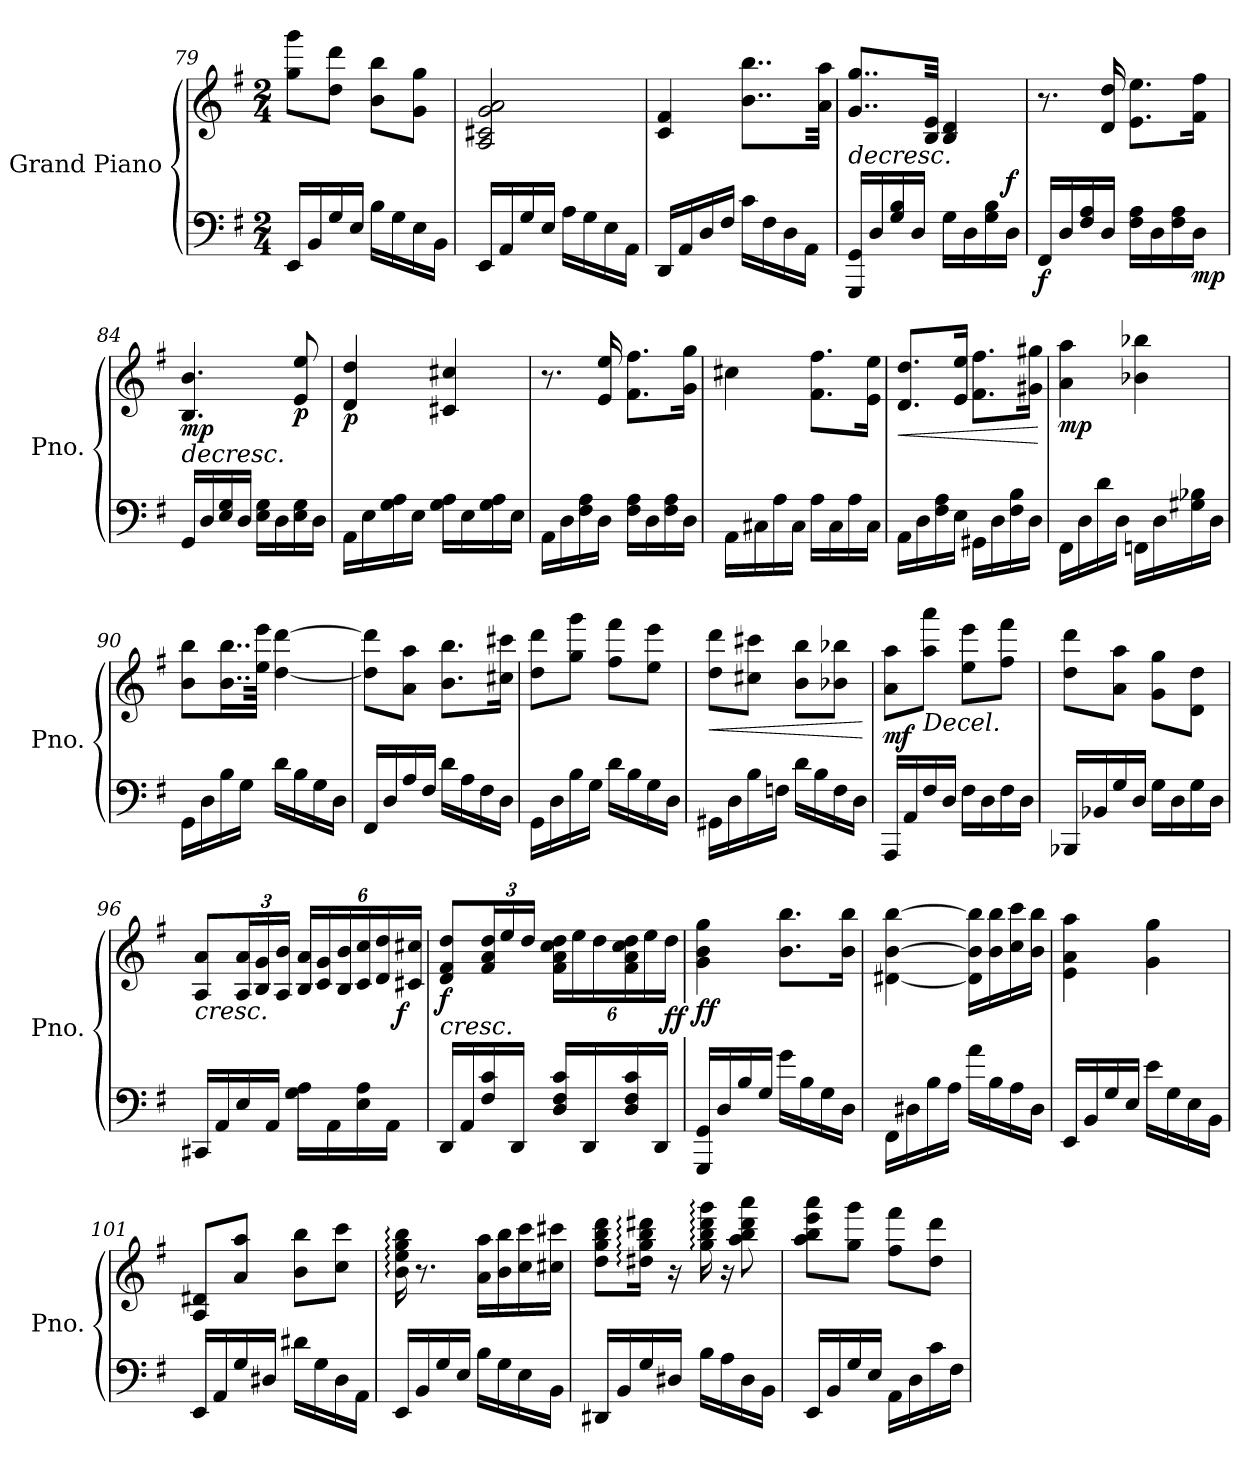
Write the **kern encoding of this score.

**kern	**kern	**dynam
*part1	*part1	*part1
*staff2	*staff1	*staff1/2
*I"Grand Piano	*	*
*I'Pno.	*	*
*clefF4	*clefG2	*
*k[f#]	*k[f#]	*
*M2/4	*M2/4	*
=79	=79	=79
16EE/LL	8gg\ 8ggg\L	.
16BB/	.	.
16G/	8dd\ 8ddd\J	.
16E/JJ	.	.
16B\LL	8b\ 8bb\L	.
16G\	.	.
16E\	8g\ 8gg\J	.
16BB\JJ	.	.
=80	=80	=80
16EE/LL	2A/ 2c#X/ 2g/ 2a/	.
16AA/	.	.
16G/	.	.
16E/JJ	.	.
16A\LL	.	.
16G\	.	.
16E\	.	.
16AA\JJ	.	.
!!LO:PB:g=z
=81	=81	=81
16DD/LL	4c/ 4f#/	.
16AA/	.	.
16D/	.	.
16F#/JJ	.	.
16c\LL	8..b\ 8..bb\L	.
16F#\	.	.
16D\	.	.
16AA\JJ	.	.
.	32a\ 32aa\Jkk	.
=82	=82	=82
!	!	!LO:HP:b
16GGG/ 16GG/LL	8..g/ 8..gg/L	>
16D/	.	.
16G/ 16B/	.	.
16D/JJ	.	.
.	32B/ 32e/Jkk	.
16G\LL	4B/ 4d/	.
16D\	.	.
16G\ 16B\	.	.
!	!	!LO:DY:a=2
16D\JJ	.	f
.	.	]
=83	=83	=83
!	!	!LO:DY:b=2
16FF#/LL	8.r	f
16D/	.	.
16F#/ 16A/	.	.
16D/JJ	16d/ 16dd/	.
16F#\ 16A\LL	8.e\ 8.ee\L	.
16D\	.	.
16F#\ 16A\	.	.
!	!	!LO:DY:b=2
16D\JJ	16f#\ 16ff#\Jk	mp
=84	=84	=84
!	!	!LO:HP:b
!	!	!LO:DY:n=1:b
16GG/LL	4.B/ 4.b/	> mp
16D/	.	.
16E/ 16G/	.	.
16D/JJ	.	.
16E\ 16G\LL	.	.
16D\	.	.
!	!	!LO:DY:n=2:b
16E\ 16G\	8e/ 8ee/	p
16D\JJ	.	.
.	.	]
=85	=85	=85
!	!	!LO:DY:b
16AA\LL	4d/ 4dd/	p
16E\	.	.
16G\ 16A\	.	.
16E\JJ	.	.
16G\ 16A\LL	4c#X/ 4cc#X/	.
16E\	.	.
16G\ 16A\	.	.
16E\JJ	.	.
!!LO:LB:g=z
=86	=86	=86
16AA\LL	8.r	.
16D\	.	.
16F#\ 16A\	.	.
16D\JJ	16e/ 16ee/	.
16F#\ 16A\LL	8.f#\ 8.ff#\L	.
16D\	.	.
16F#\ 16A\	.	.
16D\JJ	16g\ 16gg\Jk	.
=87	=87	=87
16AA\LL	4cc#X\	.
16C#X\	.	.
16A\	.	.
16C#\JJ	.	.
16A\LL	8.f#\ 8.ff#\L	.
16C#\	.	.
16A\	.	.
16C#\JJ	16e\ 16ee\Jk	.
=88	=88	=88
!	!	!LO:HP:b
16AA\LL	8.d/ 8.dd/L	<
16D\	.	.
16F#\ 16A\	.	.
16E\JJ	16e/ 16ee/Jk	.
16GG#X\LL	8.f#\ 8.ff#\L	.
16D\	.	.
16F#\ 16B\	.	.
16D\JJ	16g#X\ 16gg#X\Jk	.
.	.	[
=89	=89	=89
!	!	!LO:DY:b
16FF#\LL	4a\ 4aa\	mp
16D\	.	.
16d\	.	.
16D\JJ	.	.
16FFn\LL	4b-X\ 4bb-X\	.
16D\	.	.
16G#X\ 16B-X\	.	.
16D\JJ	.	.
=90	=90	=90
16GG\LL	8b\ 8bb\L	.
16D\	.	.
16B\	16..b\ 16..bb\L	.
16G\JJ	.	.
.	64ee\ 64eee\JJkk	.
16d\LL	[4dd\ [4ddd\	.
16B\	.	.
16G\	.	.
16D\JJ	.	.
!!LO:LB:g=z
=91	=91	=91
16FF#/LL	8dd\] 8ddd\]L	.
16D/	.	.
16A/	8a\ 8aa\J	.
16F#/JJ	.	.
16d\LL	8.b\ 8.bb\L	.
16A\	.	.
16F#\	.	.
16D\JJ	16cc#X\ 16ccc#X\Jk	.
=92	=92	=92
16GG\LL	8dd\ 8ddd\L	.
16D\	.	.
16B\	8gg\ 8ggg\J	.
16G\JJ	.	.
16d\LL	8ff#\ 8fff#\L	.
16B\	.	.
16G\	8ee\ 8eee\J	.
16D\JJ	.	.
=93	=93	=93
!	!	!LO:HP:b
16GG#X\LL	8dd\ 8ddd\L	<
16D\	.	.
16B\	8cc#X\ 8ccc#X\J	.
16Fn\JJ	.	.
16d\LL	8b\ 8bb\L	.
16B\	.	.
16F\	8b-X\ 8bb-X\J	.
16D\JJ	.	.
.	.	[
=94	=94	=94
!	!	!LO:DY:b
16AAA/LL	8a\ 8aa\L	mf
16AA/	.	.
*	*MM99	*
!	!LO:TX:b:i:t=Decel.	!
16F#/	8aa\ 8aaa\J	.
16D/JJ	.	.
*	*MM98	*
16F#\LL	8ee\ 8eee\L	.
16D\	.	.
*	*MM97	*
16F#\	8ff#\ 8fff#\J	.
16D\JJ	.	.
=95	=95	=95
*	*MM96	*
16BBB-X/LL	8dd\ 8ddd\L	.
16BB-X/	.	.
*	*MM95	*
16G/	8a\ 8aa\J	.
16D/JJ	.	.
*	*MM94	*
16G\LL	8g\ 8gg\L	.
16D\	.	.
*	*MM93	*
16G\	8d\ 8dd\J	.
16D\JJ	.	.
!!LO:LB:g=z
=96	=96	=96
*	*MM95	*
!	!	!LO:HP:b
16CC#X/LL	8A/ 8a/L	<
*	*MM94	*
16AA/	.	.
*	*Xbrackettup	*
16E/	24A/ 24a/L	.
.	24B/ 24g/	.
*	*MM93	*
16AA/JJ	.	.
.	24A/ 24b/JJ	.
*	*MM92	*
16G\ 16A\LL	24B/ 24a/LL	.
.	24c/ 24g/	.
*	*MM91	*
16AA\	.	.
.	24B/ 24b/	.
*	*MM90	*
16E\ 16A\	24c/ 24cc/	.
.	24d/ 24dd/	.
*	*MM89	*
16AA\JJ	.	.
!	!	!LO:DY:b
.	24c#X/ 24cc#X/JJ	f
.	.	[
=97	=97	=97
*	*MM75	*
!	!	!LO:HP:b
!	!	!LO:DY:n=1:b
16DD/LL	8d/ 8f#/ 8dd/L	< f
16AA/	.	.
*	*MM85	*
16F#/ 16c/	24f#/ 24a/ 24dd/L	.
.	24ee/	.
16DD/JJ	.	.
*	*MM60	*
.	24dd/JJ	.
*	*MM80	*
16D/ 16F#/ 16c/LL	24f#\ 24a\ 24cc\ 24dd\LL	.
.	24ee\	.
16DD/	.	.
*	*MM55	*
.	24dd\	.
*	*MM75	*
16D/ 16F#/ 16c/	24f#\ 24a\ 24cc\ 24dd\	.
.	24ee\	.
16DD/JJ	.	.
!	!	!LO:DY:n=2:b
.	24dd\JJ	ff
.	.	[
=98	=98	=98
*	*MM100	*
!	!	!LO:DY:b
16GGG/ 16GG/LL	4g\ 4b\ 4gg\	ff
16D/	.	.
16B/	.	.
16G/JJ	.	.
16g\LL	8.b\ 8.bb\L	.
16B\	.	.
16G\	.	.
16D\JJ	16b\ 16bb\Jk	.
=99	=99	=99
16FF#\LL	[4d#X\ [4b\ [4bb\	.
16D#X\	.	.
16B\	.	.
16A\JJ	.	.
16a\LL	16d#\] 16b\] 16bb\]LL	.
16B\	16b\ 16bb\	.
16A\	16cc\ 16ccc\	.
16D#\JJ	16b\ 16bb\JJ	.
!!LO:PB:g=z
=100	=100	=100
16EE/LL	4e\ 4a\ 4aa\	.
16BB/	.	.
16G/	.	.
16E/JJ	.	.
16e\LL	4g\ 4gg\	.
16G\	.	.
16E\	.	.
16BB\JJ	.	.
=101	=101	=101
16EE/LL	8A/ 8d#X/L	.
16AA/	.	.
16G/	8a/ 8aa/J	.
16D#X/JJ	.	.
16d#X\LL	8b\ 8bb\L	.
16G\	.	.
16D#\	8cc\ 8ccc\J	.
16AA\JJ	.	.
=102	=102	=102
16EE/LL	16b\: 16ee\: 16gg\: 16bb\:	.
16BB/	8.r	.
16G/	.	.
16E/JJ	.	.
16B\LL	16a\ 16aa\LL	.
16G\	16b\ 16bb\	.
16E\	16cc\ 16ccc\	.
16BB\JJ	16cc#X\ 16ccc#X\JJ	.
=103	=103	=103
16DD#X/LL	8dd\ 8gg\ 8bb\ 8ddd\L	.
16BB/	.	.
16G/	16dd#X\: 16gg\: 16bb\: 16ddd#X\:Jk	.
16D#X/JJ	16r	.
16B\LL	16gg\: 16bb\: 16ddd#\: 16ggg\:	.
16A\	16r	.
16D#\	8aa\ 8bb\ 8ddd#\ 8aaa\	.
16BB\JJ	.	.
=104	=104	=104
16EE/LL	8aa\ 8bb\ 8eee\ 8aaa\L	.
16BB/	.	.
16G/	8gg\ 8ggg\J	.
16E/JJ	.	.
16AA\LL	8ff#\ 8fff#\L	.
16D\	.	.
16c\	8dd\ 8ddd\J	.
16F#\JJ	.	.
=	=	=
*-	*-	*-
